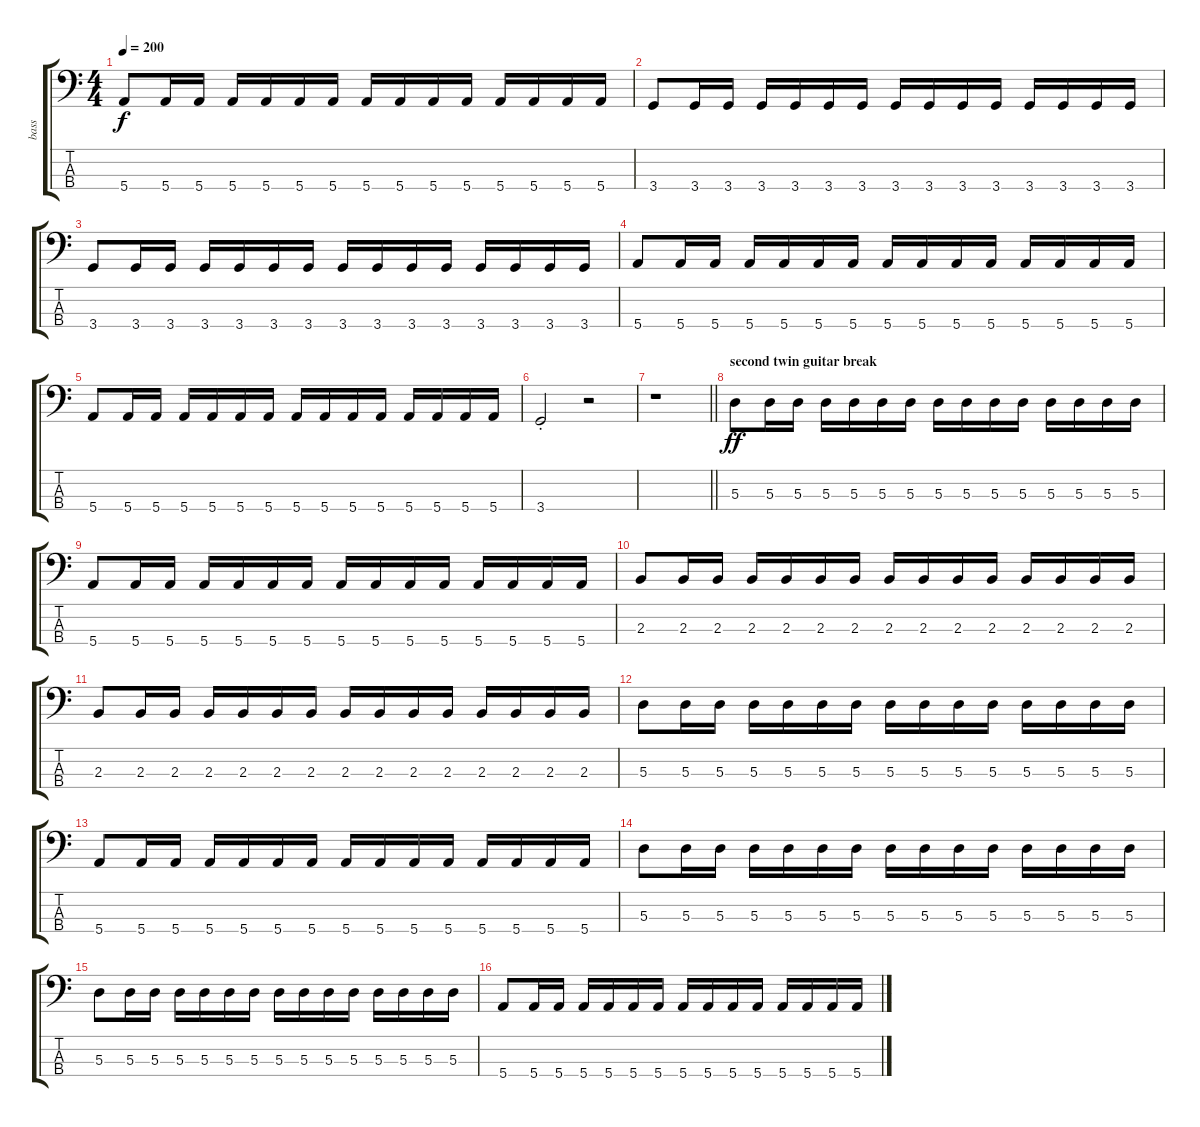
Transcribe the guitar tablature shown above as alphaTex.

\track ("bass" "bass") {instrument electricbassfinger}
\staff {score tabs}
\tuning (G2 D2 A1 E1) {hide}
\ts (4 4)
\tempo 200
\clef f4
\ks c
5.4.8{dy f} 5.4.16 5.4.16 5.4.16 5.4.16 5.4.16 5.4.16 5.4.16 5.4.16 5.4.16 5.4.16 5.4.16 5.4.16 5.4.16 5.4.16 |
3.4.8 3.4.16 3.4.16 3.4.16 3.4.16 3.4.16 3.4.16 3.4.16 3.4.16 3.4.16 3.4.16 3.4.16 3.4.16 3.4.16 3.4.16 |
3.4.8 3.4.16 3.4.16 3.4.16 3.4.16 3.4.16 3.4.16 3.4.16 3.4.16 3.4.16 3.4.16 3.4.16 3.4.16 3.4.16 3.4.16 |
5.4.8 5.4.16 5.4.16 5.4.16 5.4.16 5.4.16 5.4.16 5.4.16 5.4.16 5.4.16 5.4.16 5.4.16 5.4.16 5.4.16 5.4.16 |
5.4.8 5.4.16 5.4.16 5.4.16 5.4.16 5.4.16 5.4.16 5.4.16 5.4.16 5.4.16 5.4.16 5.4.16 5.4.16 5.4.16 5.4.16 |
3.4{st}.2 r.2 |
\barLineRight lightlight
r.1 |
\section ("" "second twin guitar break")
5.3.8{dy ff} 5.3.16 5.3.16 5.3.16 5.3.16 5.3.16 5.3.16 5.3.16 5.3.16 5.3.16 5.3.16 5.3.16 5.3.16 5.3.16 5.3.16 |
5.4.8 5.4.16 5.4.16 5.4.16 5.4.16 5.4.16 5.4.16 5.4.16 5.4.16 5.4.16 5.4.16 5.4.16 5.4.16 5.4.16 5.4.16 |
2.3.8 2.3.16 2.3.16 2.3.16 2.3.16 2.3.16 2.3.16 2.3.16 2.3.16 2.3.16 2.3.16 2.3.16 2.3.16 2.3.16 2.3.16 |
2.3.8 2.3.16 2.3.16 2.3.16 2.3.16 2.3.16 2.3.16 2.3.16 2.3.16 2.3.16 2.3.16 2.3.16 2.3.16 2.3.16 2.3.16 |
5.3.8 5.3.16 5.3.16 5.3.16 5.3.16 5.3.16 5.3.16 5.3.16 5.3.16 5.3.16 5.3.16 5.3.16 5.3.16 5.3.16 5.3.16 |
5.4.8 5.4.16 5.4.16 5.4.16 5.4.16 5.4.16 5.4.16 5.4.16 5.4.16 5.4.16 5.4.16 5.4.16 5.4.16 5.4.16 5.4.16 |
5.3.8 5.3.16 5.3.16 5.3.16 5.3.16 5.3.16 5.3.16 5.3.16 5.3.16 5.3.16 5.3.16 5.3.16 5.3.16 5.3.16 5.3.16 |
5.3.8 5.3.16 5.3.16 5.3.16 5.3.16 5.3.16 5.3.16 5.3.16 5.3.16 5.3.16 5.3.16 5.3.16 5.3.16 5.3.16 5.3.16 |
5.4.8 5.4.16 5.4.16 5.4.16 5.4.16 5.4.16 5.4.16 5.4.16 5.4.16 5.4.16 5.4.16 5.4.16 5.4.16 5.4.16 5.4.16
